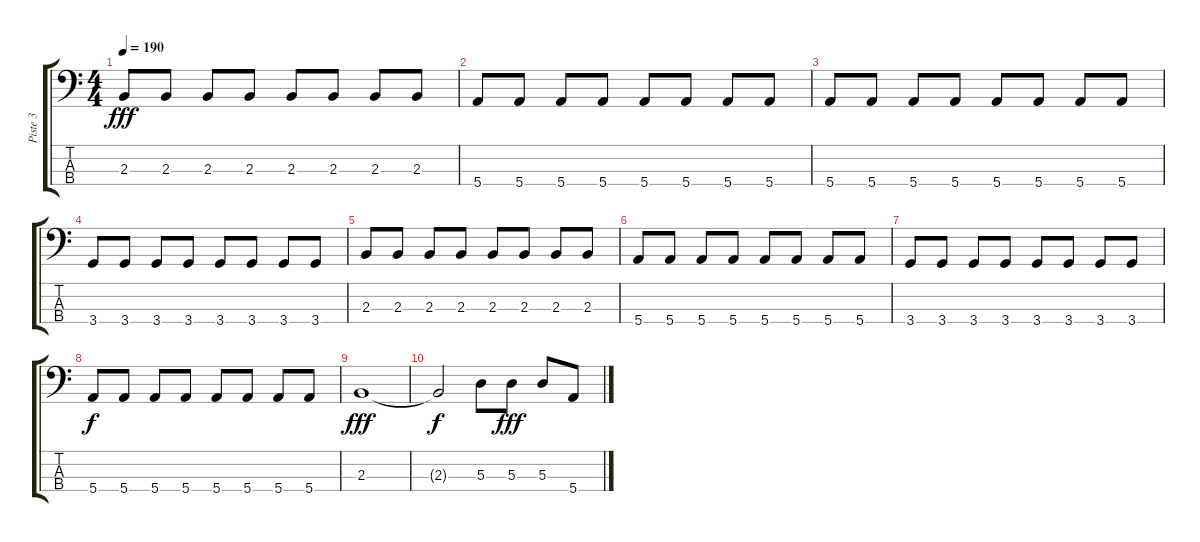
\track ("Piste 3" "Piste 3") {instrument electricbassfinger}
\staff {score tabs}
\tuning (G2 D2 A1 E1) {hide}
\ts (4 4)
\tempo 190
\clef f4
\ks c
2.3.8{dy fff} 2.3.8 2.3.8 2.3.8 2.3.8 2.3.8 2.3.8 2.3.8 |
5.4.8 5.4.8 5.4.8 5.4.8 5.4.8 5.4.8 5.4.8 5.4.8 |
5.4.8 5.4.8 5.4.8 5.4.8 5.4.8 5.4.8 5.4.8 5.4.8 |
3.4.8 3.4.8 3.4.8 3.4.8 3.4.8 3.4.8 3.4.8 3.4.8 |
2.3.8 2.3.8 2.3.8 2.3.8 2.3.8 2.3.8 2.3.8 2.3.8 |
5.4.8 5.4.8 5.4.8 5.4.8 5.4.8 5.4.8 5.4.8 5.4.8 |
3.4.8 3.4.8 3.4.8 3.4.8 3.4.8 3.4.8 3.4.8 3.4.8 |
5.4.8{dy f} 5.4.8 5.4.8 5.4.8 5.4.8 5.4.8 5.4.8 5.4.8 |
2.3.1{dy fff} |
2.3{t}.2{dy f} 5.3.8 5.3.8{dy fff} 5.3.8 5.4.8
